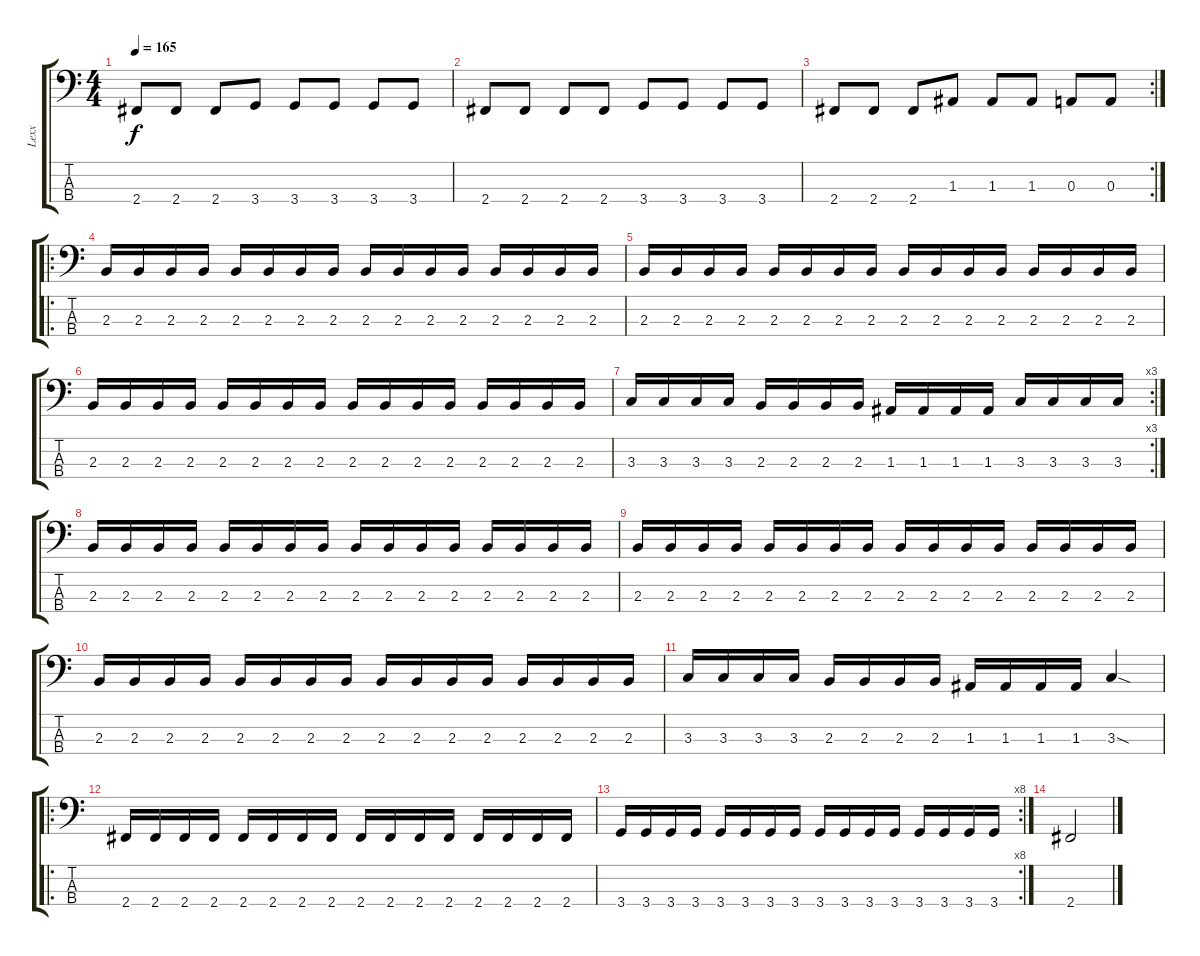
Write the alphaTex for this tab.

\track ("Lexx" "Lexx") {instrument electricbasspick}
\staff {score tabs}
\tuning (G2 D2 A1 E1) {hide}
\ts (4 4)
\tempo 165
\clef f4
\ks c
2.4.8{dy f} 2.4.8 2.4.8 3.4.8 3.4.8 3.4.8 3.4.8 3.4.8 |
2.4.8 2.4.8 2.4.8 2.4.8 3.4.8 3.4.8 3.4.8 3.4.8 |
\rc 2
2.4.8 2.4.8 2.4.8 1.3.8 1.3.8 1.3.8 0.3.8 0.3.8 |
\ro
2.3.16 2.3.16 2.3.16 2.3.16 2.3.16 2.3.16 2.3.16 2.3.16 2.3.16 2.3.16 2.3.16 2.3.16 2.3.16 2.3.16 2.3.16 2.3.16 |
2.3.16 2.3.16 2.3.16 2.3.16 2.3.16 2.3.16 2.3.16 2.3.16 2.3.16 2.3.16 2.3.16 2.3.16 2.3.16 2.3.16 2.3.16 2.3.16 |
2.3.16 2.3.16 2.3.16 2.3.16 2.3.16 2.3.16 2.3.16 2.3.16 2.3.16 2.3.16 2.3.16 2.3.16 2.3.16 2.3.16 2.3.16 2.3.16 |
\rc 3
3.3.16 3.3.16 3.3.16 3.3.16 2.3.16 2.3.16 2.3.16 2.3.16 1.3.16 1.3.16 1.3.16 1.3.16 3.3.16 3.3.16 3.3.16 3.3.16 |
2.3.16 2.3.16 2.3.16 2.3.16 2.3.16 2.3.16 2.3.16 2.3.16 2.3.16 2.3.16 2.3.16 2.3.16 2.3.16 2.3.16 2.3.16 2.3.16 |
2.3.16 2.3.16 2.3.16 2.3.16 2.3.16 2.3.16 2.3.16 2.3.16 2.3.16 2.3.16 2.3.16 2.3.16 2.3.16 2.3.16 2.3.16 2.3.16 |
2.3.16 2.3.16 2.3.16 2.3.16 2.3.16 2.3.16 2.3.16 2.3.16 2.3.16 2.3.16 2.3.16 2.3.16 2.3.16 2.3.16 2.3.16 2.3.16 |
3.3.16 3.3.16 3.3.16 3.3.16 2.3.16 2.3.16 2.3.16 2.3.16 1.3.16 1.3.16 1.3.16 1.3.16 3.3{sod}.4 |
\ro
2.4.16 2.4.16 2.4.16 2.4.16 2.4.16 2.4.16 2.4.16 2.4.16 2.4.16 2.4.16 2.4.16 2.4.16 2.4.16 2.4.16 2.4.16 2.4.16 |
\rc 8
3.4.16 3.4.16 3.4.16 3.4.16 3.4.16 3.4.16 3.4.16 3.4.16 3.4.16 3.4.16 3.4.16 3.4.16 3.4.16 3.4.16 3.4.16 3.4.16 |
2.4.2
